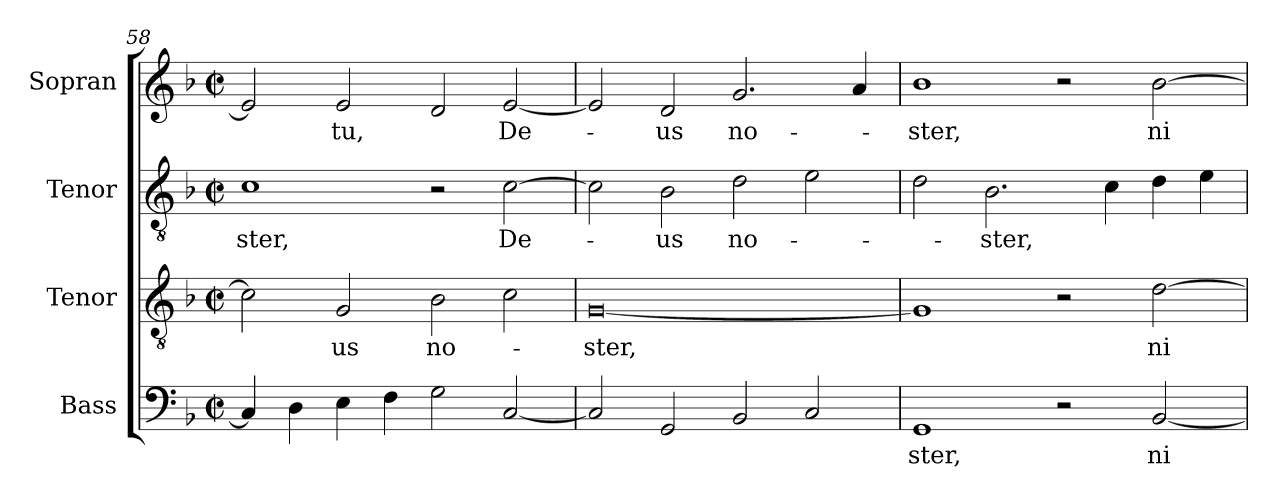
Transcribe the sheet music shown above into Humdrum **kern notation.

**kern	**text	**kern	**text	**kern	**text	**kern	**text
*part4	*part4	*part3	*part3	*part2	*part2	*part1	*part1
*staff4	*staff4	*staff3	*staff3	*staff2	*staff2	*staff1	*staff1
*I"Bass	*	*I"Tenor	*	*I"Tenor	*	*I"Sopran	*
*	*	*I'Tenor	*	*	*	*	*
*clefF4	*	*clefGv2	*	*clefGv2	*	*clefG2	*
*	*	*ITrd7c12	*	*ITrd7c12	*	*	*
*k[b-]	*	*k[b-]	*	*k[b-]	*	*k[b-]	*
*F:	*	*F:	*	*F:	*	*F:	*
*M2/2	*	*M2/2	*	*M2/2	*	*M2/2	*
*met(c|)	*	*met(c|)	*	*met(c|)	*	*met(c|)	*
=58	=58	=58	=58	=58	=58	=58	=58
!	!	!	!	!	!LO:LY:b:color=#000000	!	!
4Ci/]	.	2Ci\]	.	1Ci	-ster,	2ei/]	.
4Di\	.	.	.	.	.	.	.
!	!	!	!LO:LY:b:color=#000000	!	!	!	!
!	!	!	!	!	!	!	!LO:LY:b:color=#000000
4Ei\	.	2GGi/	-us	.	.	2ei/	tu,
4Fi\	.	.	.	.	.	.	.
!	!	!	!LO:LY:b:color=#000000	!	!	!	!
2Gi\	.	2BB-i\	no-	2r	.	2di/	.
!	!	!	!	!	!LO:LY:b:color=#000000	!	!
!	!	!	!	!	!	!	!LO:LY:b:color=#000000
[<2Ci/	.	2Ci\	.	[>2Ci\	De-	[<2ei/	De-
=59	=59	=59	=59	=59	=59	=59	=59
!	!	!	!LO:LY:b:color=#000000	!	!	!	!
2Ci/]	.	[<0GGi	-ster,	2Ci\]	.	2ei/]	.
!	!	!	!	!	!LO:LY:b:color=#000000	!	!
!	!	!	!	!	!	!	!LO:LY:b:color=#000000
2GGi/	.	.	.	2BB-i\	-us	2di/	-us
!	!	!	!	!	!LO:LY:b:color=#000000	!	!
!	!	!	!	!	!	!	!LO:LY:b:color=#000000
2BB-i/	.	.	.	2Di\	no-	2.gi/	no-
2Ci/	.	.	.	2Ei\	.	.	.
.	.	.	.	.	.	4ai/	.
=60	=60	=60	=60	=60	=60	=60	=60
!	!LO:LY:b:color=#000000	!	!	!	!	!	!
!	!	!	!	!	!	!	!LO:LY:b:color=#000000
1GGi	-ster,	1GGi]	.	2Di\	.	1b-i	-ster,
!	!	!	!	!	!LO:LY:b:color=#000000	!	!
.	.	.	.	2.BB-i\	-ster,	.	.
2r	.	2r	.	.	.	2r	.
.	.	.	.	4Ci\	.	.	.
!	!LO:LY:b:color=#000000	!	!	!	!	!	!
!	!	!	!LO:LY:b:color=#000000	!	!	!	!
!	!	!	!	!	!	!	!LO:LY:b:color=#000000
[<2BB-i/	ni-	[>2Di\	ni-	4Di\	.	[>2b-i\	ni-
.	.	.	.	4Ei\	.	.	.
=	=	=	=	=	=	=	=
*-	*-	*-	*-	*-	*-	*-	*-
